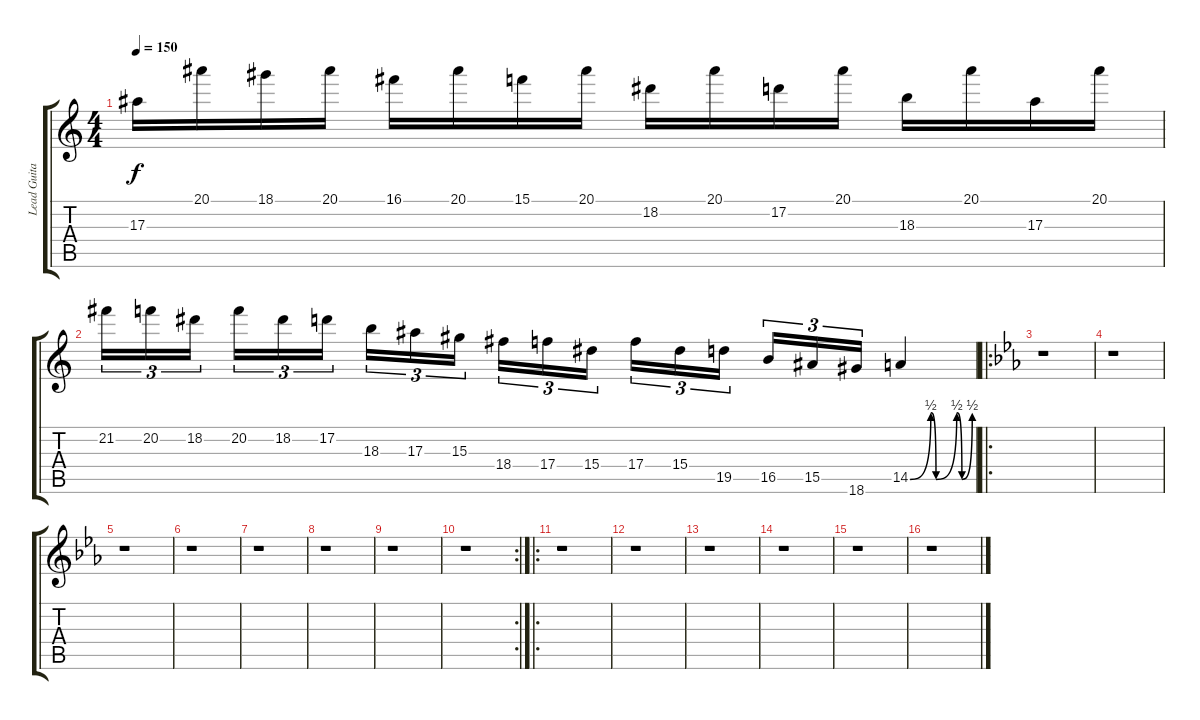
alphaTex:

\track ("Lead Guitar" "Lead Guita") {instrument distortionguitar}
\staff {score tabs}
\tuning (D4 A3 F3 C3 G2 D2) {hide}
\ts (4 4)
\tempo 150
\clef g2
\ks aminor
17.3.16{dy f} 20.1.16 18.1.16 20.1.16 16.1.16 20.1.16 15.1.16 20.1.16 18.2.16 20.1.16 17.2.16 20.1.16 18.3.16 20.1.16 17.3.16 20.1.16 |
21.2.16{tu (3 2)} 20.2.16{tu (3 2)} 18.2.16{tu (3 2)} 20.2.16{tu (3 2)} 18.2.16{tu (3 2)} 17.2.16{tu (3 2)} 18.3.16{tu (3 2)} 17.3.16{tu (3 2)} 15.3.16{tu (3 2)} 18.4.16{tu (3 2)} 17.4.16{tu (3 2)} 15.4.16{tu (3 2)} 17.4.16{tu (3 2)} 15.4.16{tu (3 2)} 19.5.16{tu (3 2)} 16.5.16{tu (3 2)} 15.5.16{tu (3 2)} 18.6.16{tu (3 2)} 14.5{be (custom 0 0 20 2 25 0 45 2 50 0 60 2)}.4 |
\ro
\ks cminor
r.1 |
r.1 |
r.1 |
r.1 |
r.1 |
r.1 |
r.1 |
\rc 2
r.1 |
\ro
r.1 |
r.1 |
r.1 |
r.1 |
r.1 |
r.1
